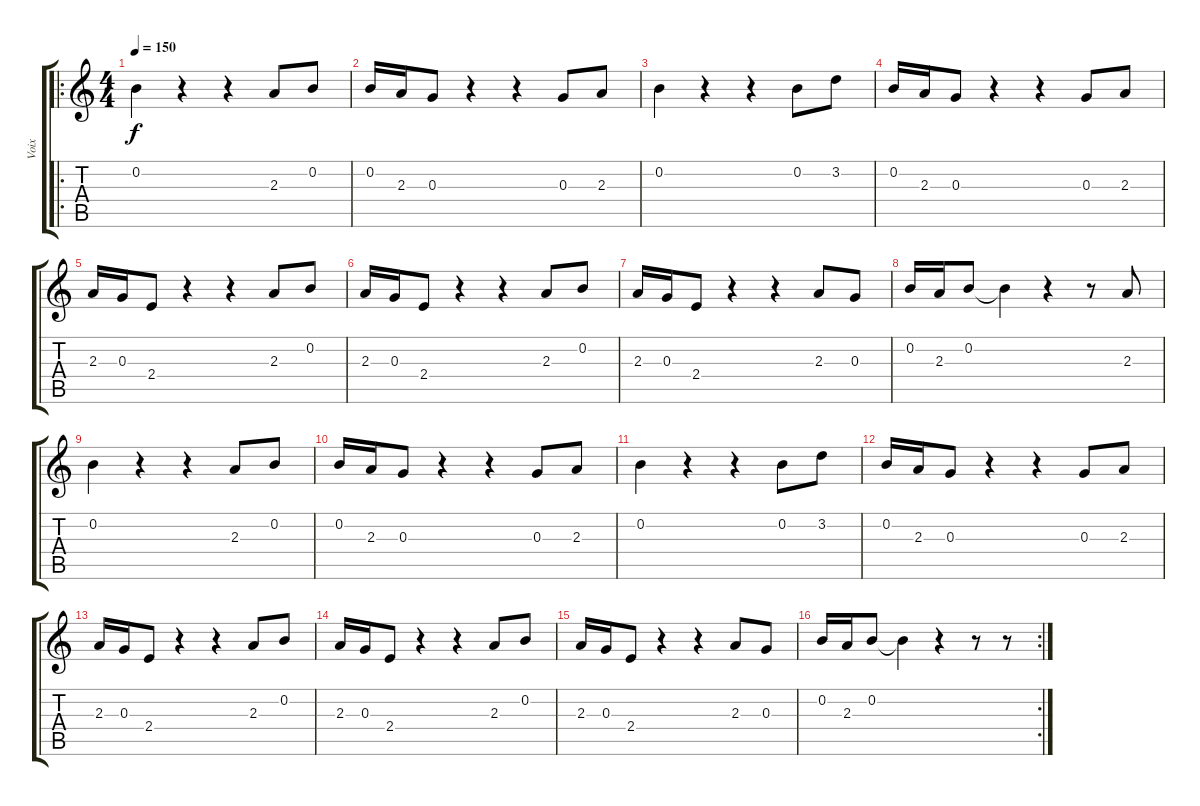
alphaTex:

\track ("Voix" "Voix") {instrument distortionguitar}
\staff {score tabs}
\tuning (E4 B3 G3 D3 A2 E2) {hide}
\ro
\ts (4 4)
\tempo 150
\clef g2
\ks c
0.2.4{dy f} r.4 r.4 2.3.8 0.2.8 |
0.2.16 2.3.16 0.3.8 r.4 r.4 0.3.8 2.3.8 |
0.2.4 r.4 r.4 0.2.8 3.2.8 |
0.2.16 2.3.16 0.3.8 r.4 r.4 0.3.8 2.3.8 |
2.3.16 0.3.16 2.4.8 r.4 r.4 2.3.8 0.2.8 |
2.3.16 0.3.16 2.4.8 r.4 r.4 2.3.8 0.2.8 |
2.3.16 0.3.16 2.4.8 r.4 r.4 2.3.8 0.3.8 |
0.2.16 2.3.16 0.2.8 0.2{t}.4 r.4 r.8 2.3.8 |
0.2.4 r.4 r.4 2.3.8 0.2.8 |
0.2.16 2.3.16 0.3.8 r.4 r.4 0.3.8 2.3.8 |
0.2.4 r.4 r.4 0.2.8 3.2.8 |
0.2.16 2.3.16 0.3.8 r.4 r.4 0.3.8 2.3.8 |
2.3.16 0.3.16 2.4.8 r.4 r.4 2.3.8 0.2.8 |
2.3.16 0.3.16 2.4.8 r.4 r.4 2.3.8 0.2.8 |
2.3.16 0.3.16 2.4.8 r.4 r.4 2.3.8 0.3.8 |
\rc 2
0.2.16 2.3.16 0.2.8 0.2{t}.4 r.4 r.8 r.8
